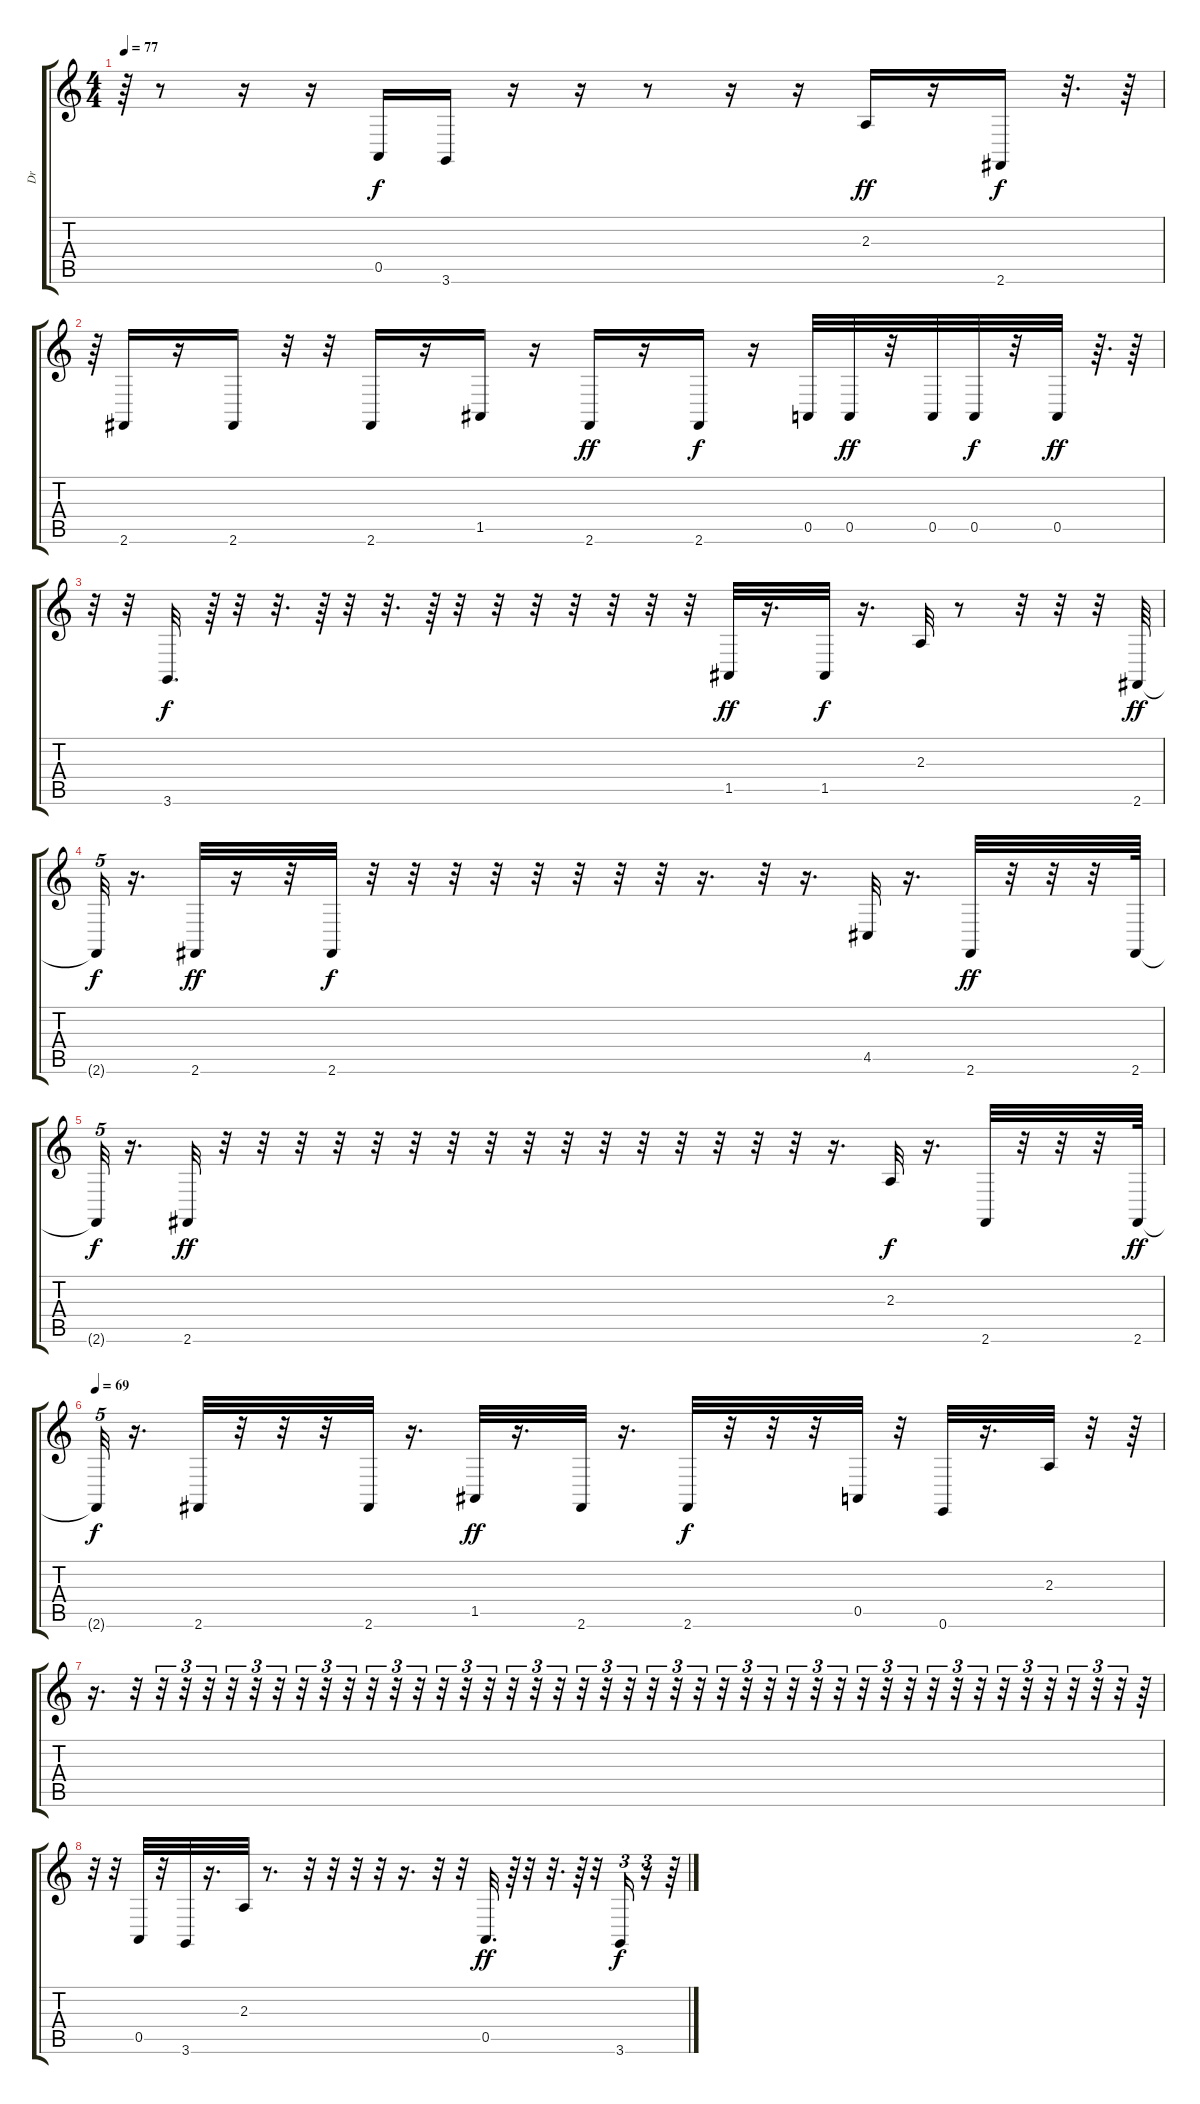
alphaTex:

\track ("Dr" "Dr") {instrument synthdrum}
\staff {score tabs}
\tuning (E4 B3 G3 D3 A2 E2) {hide}
\ts (4 4)
\tempo 77
\clef g2
\ks c
r.64{dy f} r.8 r.16 r.16 0.5.16 3.6.16 r.16 r.16 r.8 r.16 r.16 2.3.16{dy ff} r.16 2.6.16{dy f} r.32{d} r.64 |
r.64 2.6.16 r.16 2.6.16 r.32 r.32 2.6.16 r.16 1.5.16 r.16 2.6.16{dy ff} r.16 2.6.16{dy f} r.16 0.5.32 0.5.32{dy ff} r.32 0.5.32 0.5.32{dy f} r.32 0.5.32{dy ff} r.64{d} r.64 |
r.32{tu (5 4)} r.32 3.6.32{d dy f} r.64 r.32 r.32{d} r.64 r.32 r.32{d} r.64 r.32 r.32 r.32 r.32 r.32 r.32 r.32 1.5.32{dy ff} r.16{d} 1.5.32{dy f} r.16{d} 2.3.32 r.8 r.32 r.32 r.32 2.6.64{dy ff} |
2.6{t}.32{tu (5 4) dy f} r.16{d} 2.6.32{dy ff} r.16 r.32 2.6.32{dy f} r.32 r.32 r.32 r.32 r.32 r.32 r.32 r.32 r.16{d} r.32 r.16{d} 4.5.32 r.16{d} 2.6.32{dy ff} r.32 r.32 r.32 2.6.64 |
2.6{t}.32{tu (5 4) dy f} r.16{d} 2.6.32{dy ff} r.32 r.32 r.32 r.32 r.32 r.32 r.32 r.32 r.32 r.32 r.32 r.32 r.32 r.32 r.32 r.32 r.16{d} 2.3.32{dy f} r.16{d} 2.6.32 r.32 r.32 r.32 2.6.64{dy ff} |
\tempo 69
2.6{t}.32{tu (5 4) dy f} r.16{d} 2.6.32 r.32 r.32 r.32 2.6.32 r.16{d} 1.5.32{dy ff} r.16{d} 2.6.32 r.16{d} 2.6.32{dy f} r.32 r.32 r.32 0.5.32 r.32 0.6.32 r.16{d} 2.3.32 r.32 r.64 |
r.16{d} r.32{tu (5 4)} r.32{tu (3 2)} r.32{tu (3 2)} r.32{tu (3 2)} r.32{tu (3 2)} r.32{tu (3 2)} r.32{tu (3 2)} r.32{tu (3 2)} r.32{tu (3 2)} r.32{tu (3 2)} r.32{tu (3 2)} r.32{tu (3 2)} r.32{tu (3 2)} r.32{tu (3 2)} r.32{tu (3 2)} r.32{tu (3 2)} r.32{tu (3 2)} r.32{tu (3 2)} r.32{tu (3 2)} r.32{tu (3 2)} r.32{tu (3 2)} r.32{tu (3 2)} r.32{tu (3 2)} r.32{tu (3 2)} r.32{tu (3 2)} r.32{tu (3 2)} r.32{tu (3 2)} r.32{tu (3 2)} r.32{tu (3 2)} r.32{tu (3 2)} r.32{tu (3 2)} r.32{tu (3 2)} r.32{tu (3 2)} r.32{tu (3 2)} r.32{tu (3 2)} r.32{tu (3 2)} r.32{tu (3 2)} r.32{tu (3 2)} r.32{tu (3 2)} r.32{tu (3 2)} r.32{tu (3 2)} r.32{tu (3 2)} r.32{tu (3 2)} r.64 |
r.32{tu (5 4)} r.32 0.5.32 r.32 3.6.32 r.16{d} 2.3.32 r.8{d} r.32 r.32 r.32 r.32 r.16{d} r.32 r.32 0.5.32{d dy ff} r.64 r.32 r.32{d} r.64 r.32 3.6.16{tu (3 2) dy f} r.16{tu (3 2)} r.64
